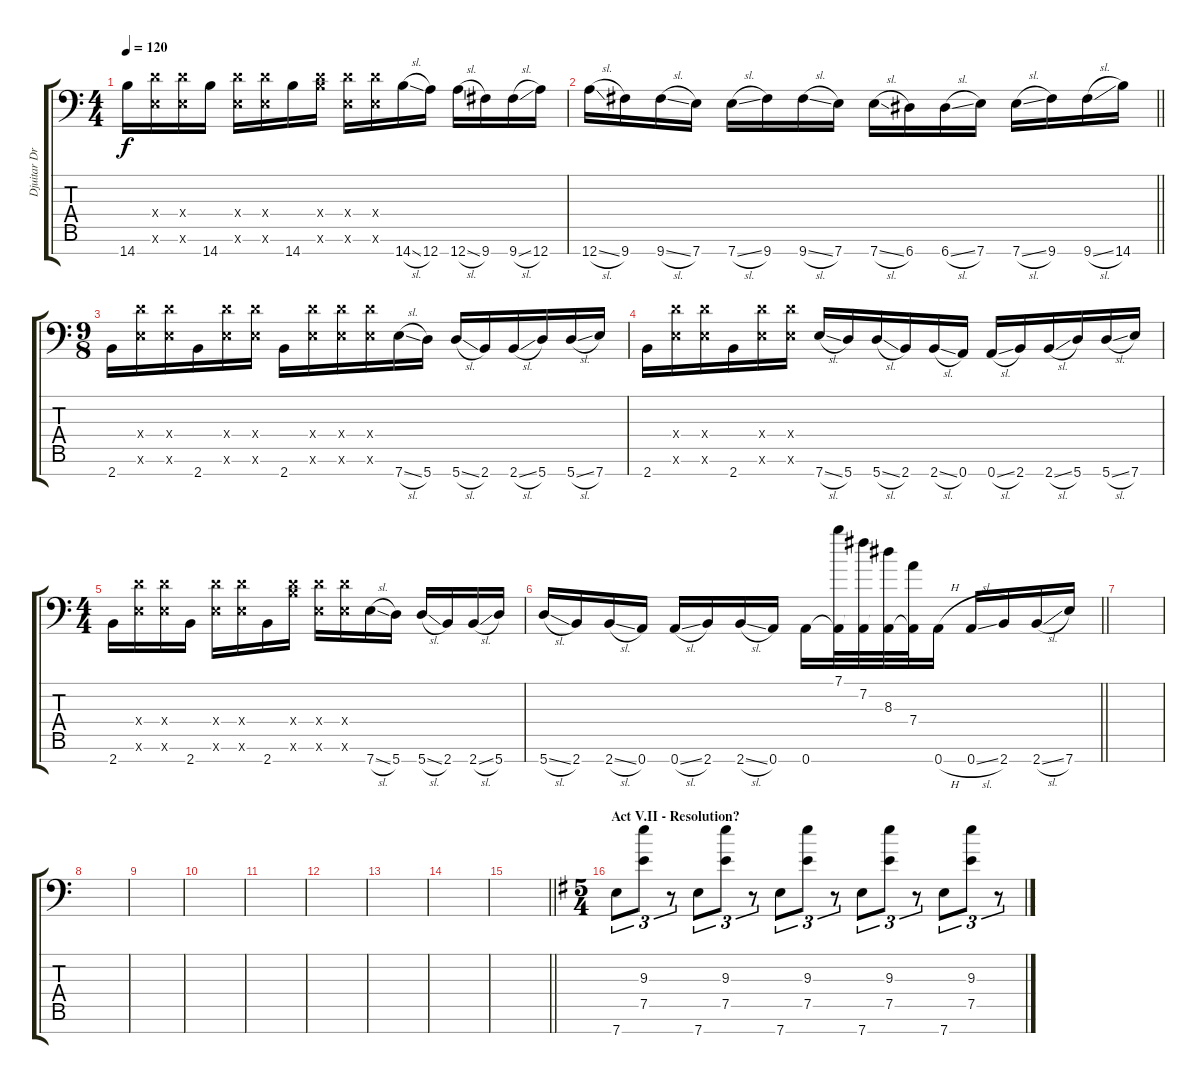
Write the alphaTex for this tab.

\track ("Djuitar Dropped A" "Djuitar Dr") {instrument distortionguitar}
\staff {score tabs}
\tuning (E4 B3 G3 D3 A2 E2 A1) {hide}
\ts (4 4)
\tempo 120
\clef f4
\ks c
14.7.16{dy f} (0.4{x} 0.6{x}).16 (0.4{x} 0.6{x}).16 14.7.16 (0.4{x} 0.6{x}).16 (0.4{x} 0.6{x}).16 14.7.16 (0.4{x} 7.6{x}).16 (0.4{x} 0.6{x}).16 (0.4{x} 0.6{x}).16 14.7{sl}.16 12.7.16 12.7{sl}.16 9.7.16 9.7{sl}.16 12.7.16 |
\barLineRight lightlight
12.7{sl}.16 9.7.16 9.7{sl}.16 7.7.16 7.7{sl}.16 9.7.16 9.7{sl}.16 7.7.16 7.7{sl}.16 6.7.16 6.7{sl}.16 7.7.16 7.7{sl}.16 9.7.16 9.7{sl}.16 14.7.16 |
\ts (9 8)
2.7.16{balance 8} (0.4{x} 0.6{x}).16 (0.4{x} 0.6{x}).16 2.7.16 (0.4{x} 0.6{x}).16 (0.4{x} 0.6{x}).16 2.7.16 (0.4{x} 0.6{x}).16 (0.4{x} 0.6{x}).16 (0.4{x} 0.6{x}).16 7.7{sl}.16 5.7.16 5.7{sl}.16 2.7.16 2.7{sl}.16 5.7.16 5.7{sl}.16 7.7.16 |
2.7.16 (0.4{x} 0.6{x}).16 (0.4{x} 0.6{x}).16 2.7.16 (0.4{x} 0.6{x}).16 (0.4{x} 0.6{x}).16 7.7{sl}.16 5.7.16 5.7{sl}.16 2.7.16 2.7{sl}.16 0.7.16 0.7{sl}.16 2.7.16 2.7{sl}.16 5.7.16 5.7{sl}.16 7.7.16 |
\ts (4 4)
2.7.16 (0.4{x} 0.6{x}).16 (0.4{x} 0.6{x}).16 2.7.16 (0.4{x} 0.6{x}).16 (0.4{x} 0.6{x}).16 2.7.16 (0.4{x} 7.6{x}).16 (0.4{x} 0.6{x}).16 (0.4{x} 0.6{x}).16 7.7{sl}.16 5.7.16 5.7{sl}.16 2.7.16 2.7{sl}.16 5.7.16 |
\barLineRight lightlight
5.7{sl}.16 2.7.16 2.7{sl}.16 0.7.16 0.7{sl}.16 2.7.16 2.7{sl}.16 0.7.16 0.7.16 (7.1 0.7{t}).32 (7.2 0.7{t}).32 (8.3 0.7{t}).32 (7.4 0.7{t}).32 0.7{h}.16 0.7{sl}.16 2.7.16 2.7{sl}.16 7.7.16 |
|
|
|
|
|
|
|
|
\barLineRight lightlight
|
\ts (5 4)
\section ("" "Act V.II - Resolution?")
\ks eminor
7.7.8{tu (3 2) balance 16} (9.3 7.5).8{tu (3 2)} r.8{tu (3 2)} 7.7.8{tu (3 2)} (9.3 7.5).8{tu (3 2)} r.8{tu (3 2)} 7.7.8{tu (3 2)} (9.3 7.5).8{tu (3 2)} r.8{tu (3 2)} 7.7.8{tu (3 2)} (9.3 7.5).8{tu (3 2)} r.8{tu (3 2)} 7.7.8{tu (3 2)} (9.3 7.5).8{tu (3 2)} r.8{tu (3 2)}
